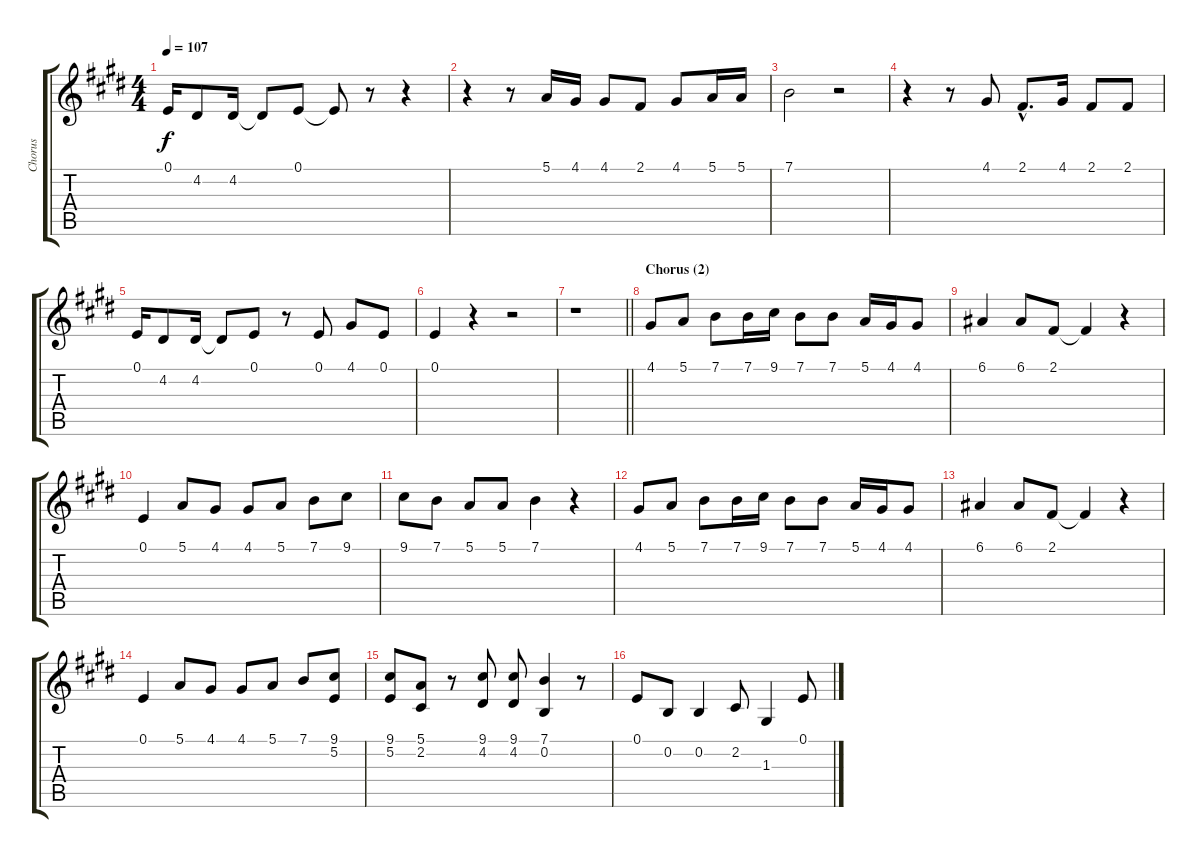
\track ("Chorus" "Chorus") {instrument sopranosax}
\staff {score tabs}
\tuning (E4 B3 G3 D3 A2 E2) {hide}
\ts (4 4)
\tempo 107
\clef g2
\ks e
0.1.16{dy f} 4.2.8 4.2.16 4.2{t}.8 0.1.8 0.1{t}.8 r.8 r.4 |
r.4 r.8 5.1.16 4.1.16 4.1.8 2.1.8 4.1.8 5.1.16 5.1.16 |
7.1.2 r.2 |
r.4 r.8 4.1.8 2.1{hac}.8{d} 4.1.16 2.1.8 2.1.8 |
0.1.16 4.2.8 4.2.16 4.2{t}.8 0.1.8 r.8 0.1.8 4.1.8 0.1.8 |
0.1.4 r.4 r.2 |
\barLineRight lightlight
r.1 |
\section ("" "Chorus (2)")
4.1.8 5.1.8 7.1.8 7.1.16 9.1.16 7.1.8 7.1.8 5.1.16 4.1.16 4.1.8 |
6.1.4 6.1.8 2.1.8 2.1{t}.4 r.4 |
0.1.4 5.1.8 4.1.8 4.1.8 5.1.8 7.1.8 9.1.8 |
9.1.8 7.1.8 5.1.8 5.1.8 7.1.4 r.4 |
4.1.8 5.1.8 7.1.8 7.1.16 9.1.16 7.1.8 7.1.8 5.1.16 4.1.16 4.1.8 |
6.1.4 6.1.8 2.1.8 2.1{t}.4 r.4 |
0.1.4 5.1.8 4.1.8 4.1.8 5.1.8 7.1.8 (9.1 5.2).8 |
(9.1 5.2).8 (5.1 2.2).8 r.8 (9.1 4.2).8 (9.1 4.2).8 (7.1 0.2).4 r.8 |
0.1.8 0.2.8 0.2.4 2.2.8 1.3.4 0.1.8
